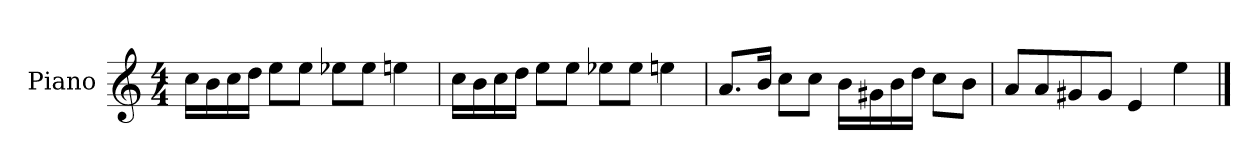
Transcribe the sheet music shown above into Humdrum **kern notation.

**kern
*part1
*staff1
*I"Piano
*I'P-no
*clefG2
*k[]
*M4/4
*MM90
=1
16cc\LL
16b\
16cc\
16dd\JJ
8ee\L
8ee\J
8ee-X\L
8ee-\J
4een\
=2
16cc\LL
16b\
16cc\
16dd\JJ
8ee\L
8ee\J
8ee-X\L
8ee-\J
4een\
=3
8.a/L
16b/Jk
8cc\L
8cc\J
16b\LL
16g#X\
16b\
16dd\JJ
8cc\L
8b\J
=4
8a/L
8a/
8g#X/
8g#/J
4e/
4ee\
==
*-
